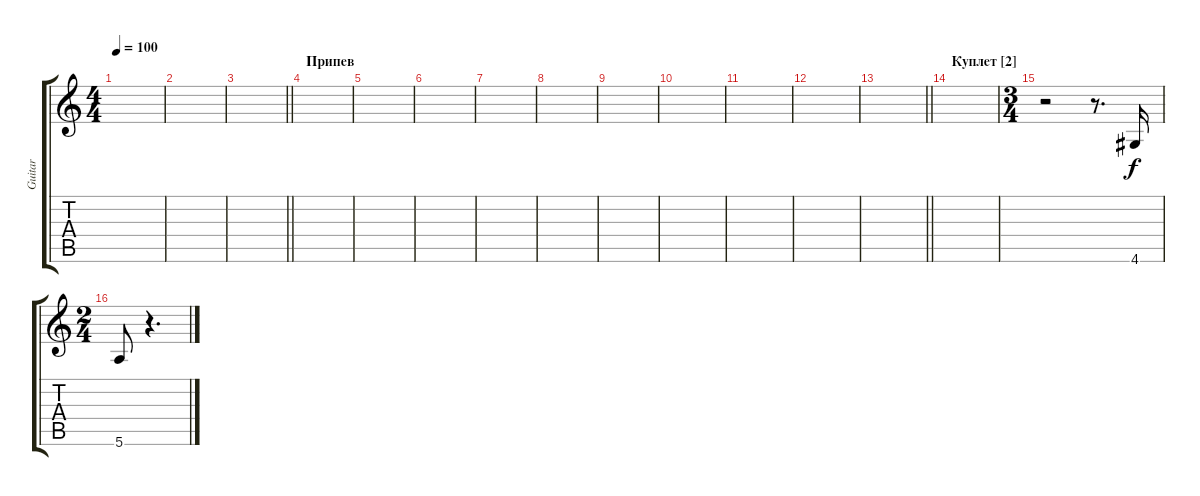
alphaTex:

\track ("Guitar" "Guitar") {instrument distortionguitar}
\staff {score tabs}
\tuning (E4 B3 G3 D3 A2 E2) {hide}
\ts (4 4)
\tempo 100
\clef g2
\ks c
|
|
\barLineRight lightlight
|
\section ("" "Припев")
|
|
|
|
|
|
|
|
|
\barLineRight lightlight
|
\section ("" "Куплет [2]")
|
\ts (3 4)
r.2 r.8{d} 4.6.16 |
\ts (2 4)
5.6.8 r.4{d}
